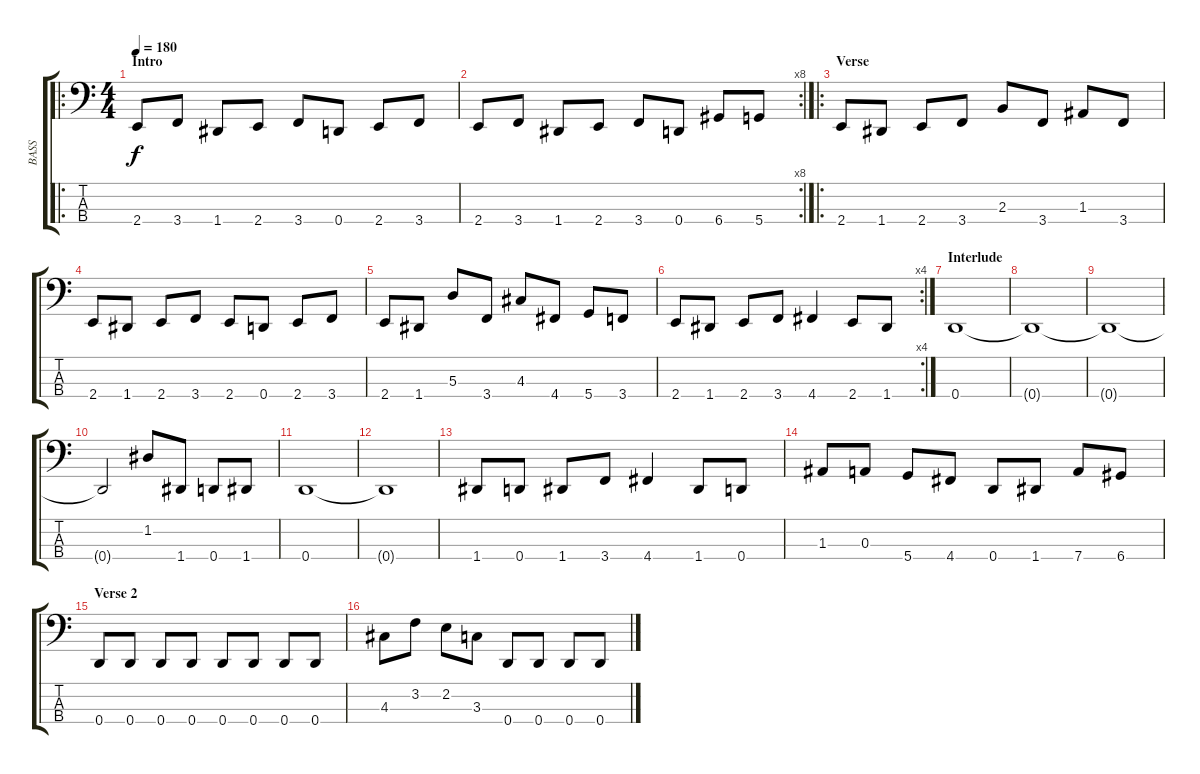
\track ("BASS" "BASS") {instrument slapbass2}
\staff {score tabs}
\tuning (G2 D2 A1 D1) {hide}
\ro
\ts (4 4)
\section ("" "Intro")
\tempo 180
\clef f4
\ks c
2.4.8{dy f instrument slapbass2} 3.4.8 1.4.8 2.4.8 3.4.8 0.4.8 2.4.8 3.4.8 |
\rc 8
2.4.8 3.4.8 1.4.8 2.4.8 3.4.8 0.4.8 6.4.8 5.4.8 |
\ro
\section ("" "Verse")
2.4.8 1.4.8 2.4.8 3.4.8 2.3.8 3.4.8 1.3.8 3.4.8 |
2.4.8 1.4.8 2.4.8 3.4.8 2.4.8 0.4.8 2.4.8 3.4.8 |
2.4.8 1.4.8 5.3.8 3.4.8 4.3.8 4.4.8 5.4.8 3.4.8 |
\rc 4
2.4.8 1.4.8 2.4.8 3.4.8 4.4.4 2.4.8 1.4.8 |
\section ("" "Interlude")
0.4.1 |
0.4{t}.1 |
0.4{t}.1 |
0.4{t}.2 1.2.8 1.4.8 0.4.8 1.4.8 |
0.4.1 |
0.4{t}.1 |
1.4.8 0.4.8 1.4.8 3.4.8 4.4.4 1.4.8 0.4.8 |
1.3.8 0.3.8 5.4.8 4.4.8 0.4.8 1.4.8 7.4.8 6.4.8 |
\section ("" "Verse 2")
0.4.8 0.4.8 0.4.8 0.4.8 0.4.8 0.4.8 0.4.8 0.4.8 |
4.3.8 3.2.8 2.2.8 3.3.8 0.4.8 0.4.8 0.4.8 0.4.8
